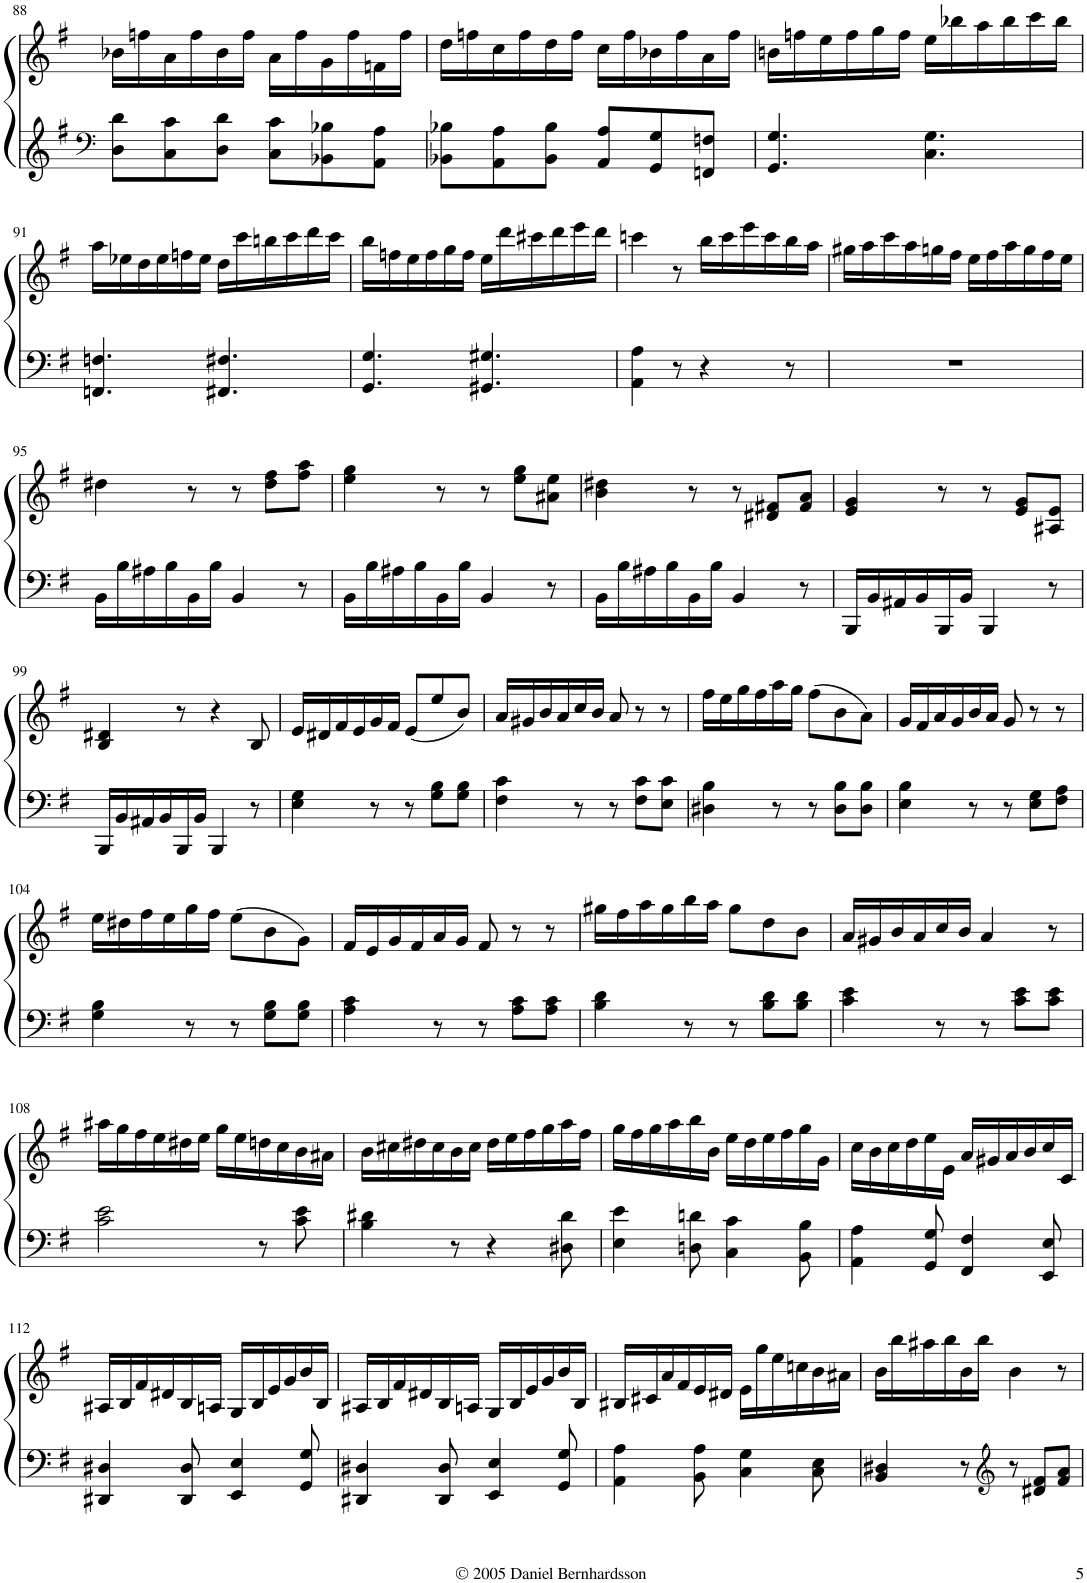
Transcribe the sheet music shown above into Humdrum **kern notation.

**kern	**kern
*part1	*part1
*staff2	*staff1
*I"Piano	*
*I'Pno.	*
!!LO:PB:g=z
*clefF4	*clefG2
*k[f#]	*k[f#]
*G:	*G:
*M6/8	*M6/8
=88	=88
8D\ 8d\L	16b-X\LL
.	16ffn\
8C\ 8c\	16a\
.	16ff\
8D\ 8d\J	16b-\
.	16ff\JJ
8C\ 8c\L	16a\LL
.	16ff\
8BB-X\ 8B-X\	16g\
.	16ff\
8AA\ 8A\J	16fn\
.	16ff\JJ
=89	=89
8BB-X\ 8B-X\L	16dd\LL
.	16ffn\
8AA\ 8A\	16cc\
.	16ff\
8BB-\ 8B-\J	16dd\
.	16ff\JJ
8AA/ 8A/L	16cc\LL
.	16ff\
8GG/ 8G/	16b-X\
.	16ff\
8FFn/ 8Fn/J	16a\
.	16ff\JJ
=90	=90
4.GG/ 4.G/	16bn\LL
.	16ffn\
.	16ee\
.	16ff\
.	16gg\
.	16ff\JJ
4.C\ 4.G\	16ee\LL
.	16bb-X\
.	16aa\
.	16bb-\
.	16ccc\
.	16bb-\JJ
!!LO:LB:g=z
=91	=91
4.FFn/ 4.Fn/	16aa\LL
.	16ee-X\
.	16dd\
.	16ee-\
.	16ffn\
.	16ee-\JJ
4.FF#X/ 4.F#X/	16dd\LL
.	16ccc\
.	16bbn\
.	16ccc\
.	16ddd\
.	16ccc\JJ
=92	=92
4.GG/ 4.G/	16bb\LL
.	16ffn\
.	16ee\
.	16ff\
.	16gg\
.	16ff\JJ
4.GG#X/ 4.G#X/	16ee\LL
.	16ddd\
.	16ccc#X\
.	16ddd\
.	16eee\
.	16ddd\JJ
=93	=93
4AA\ 4A\	4cccn\
8r	8r
4r	16bb\LL
.	16ccc\
.	16eee\
.	16ccc\
8r	16bb\
.	16aa\JJ
=94	=94
2.r	16gg#X\LL
.	16aa\
.	16ccc\
.	16aa\
.	16ggn\
.	16ff#\JJ
.	16ee\LL
.	16ff#\
.	16aa\
.	16gg\
.	16ff#\
.	16ee\JJ
!!LO:LB:g=z
=95	=95
16BB\LL	4dd#X\
16B\	.
16A#X\	.
16B\	.
16BB\	8r
16B\JJ	.
4BB/	8r
.	8dd#\ 8ff#\L
8r	8ff#\ 8aa\J
=96	=96
16BB\LL	4ee\ 4gg\
16B\	.
16A#X\	.
16B\	.
16BB\	8r
16B\JJ	.
4BB/	8r
.	8ee\ 8gg\L
8r	8a#X\ 8ee\J
=97	=97
16BB\LL	4b\ 4dd#X\
16B\	.
16A#X\	.
16B\	.
16BB\	8r
16B\JJ	.
4BB/	8r
.	8d#X/ 8f#X/L
8r	8f#/ 8a/J
=98	=98
16BBB/LL	4e/ 4g/
16BB/	.
16AA#X/	.
16BB/	.
16BBB/	8r
16BB/JJ	.
4BBB/	8r
.	8e/ 8g/L
8r	8A#X/ 8e/J
!!LO:LB:g=z
=99	=99
16BBB/LL	4B/ 4d#X/
16BB/	.
16AA#X/	.
16BB/	.
16BBB/	8r
16BB/JJ	.
4BBB/	4r
8r	8B/
=100	=100
4E\ 4G\	16e/LL
.	16d#X/
.	16f#/
.	16e/
8r	16g/
.	16f#/JJ
8r	(8e/L
8G\ 8B\L	8ee/
8G\ 8B\J	8b/J)
=101	=101
4F#\ 4c\	16a/LL
.	16g#X/
.	16b/
.	16a/
8r	16cc/
.	16b/JJ
8r	8a/
8F#\ 8c\L	8r
8E\ 8c\J	8r
=102	=102
4D#X\ 4B\	16ff#\LL
.	16ee\
.	16gg\
.	16ff#\
8r	16aa\
.	16gg\JJ
8r	(8ff#\L
8D#\ 8B\L	8b\
8D#\ 8B\J	8a\J)
=103	=103
4E\ 4B\	16g/LL
.	16f#/
.	16a/
.	16g/
8r	16b/
.	16a/JJ
8r	8g/
8E\ 8G\L	8r
8F#\ 8A\J	8r
!!LO:LB:g=z
=104	=104
4G\ 4B\	16ee\LL
.	16dd#X\
.	16ff#\
.	16ee\
8r	16gg\
.	16ff#\JJ
8r	(8ee\L
8G\ 8B\L	8b\
8G\ 8B\J	8g\J)
=105	=105
4A\ 4c\	16f#/LL
.	16e/
.	16g/
.	16f#/
8r	16a/
.	16g/JJ
8r	8f#/
8A\ 8c\L	8r
8A\ 8c\J	8r
=106	=106
4B\ 4d\	16gg#X\LL
.	16ff#\
.	16aa\
.	16gg#\
8r	16bb\
.	16aa\JJ
8r	8gg#\L
8B\ 8d\L	8dd\
8B\ 8d\J	8b\J
=107	=107
4c\ 4e\	16a/LL
.	16g#X/
.	16b/
.	16a/
8r	16cc/
.	16b/JJ
8r	4a/
8c\ 8e\L	.
8c\ 8e\J	8r
!!LO:LB:g=z
=108	=108
2c\ 2e\	16aa#X\LL
.	16gg\
.	16ff#\
.	16ee\
.	16dd#X\
.	16ee\JJ
.	16gg\LL
.	16ee\
8r	16ddn\
.	16cc\
8c\ 8e\	16b\
.	16a#X\JJ
=109	=109
4B\ 4d#X\	16b\LL
.	16cc#X\
.	16dd#X\
.	16cc#\
8r	16b\
.	16cc#\JJ
4r	16dd#\LL
.	16ee\
.	16ff#\
.	16gg\
8D#X\ 8d#\	16aa\
.	16ff#\JJ
=110	=110
4E\ 4e\	16gg\LL
.	16ff#\
.	16gg\
.	16aa\
8Dn\ 8dn\	16bb\
.	16b\JJ
4C\ 4c\	16ee\LL
.	16dd\
.	16ee\
.	16ff#\
8BB\ 8B\	16gg\
.	16g\JJ
=111	=111
4AA\ 4A\	16cc\LL
.	16b\
.	16cc\
.	16dd\
8GG/ 8G/	16ee\
.	16e\JJ
4FF#/ 4F#/	16a/LL
.	16g#X/
.	16a/
.	16b/
8EE/ 8E/	16cc/
.	16c/JJ
!!LO:LB:g=z
=112	=112
4DD#X/ 4D#X/	16A#X/LL
.	16B/
.	16f#/
.	16d#X/
8DD#/ 8D#/	16B/
.	16An/JJ
4EE/ 4E/	16G/LL
.	16B/
.	16e/
.	16g/
8GG/ 8G/	16b/
.	16B/JJ
=113	=113
4DD#X/ 4D#X/	16A#X/LL
.	16B/
.	16f#/
.	16d#X/
8DD#/ 8D#/	16B/
.	16An/JJ
4EE/ 4E/	16G/LL
.	16B/
.	16e/
.	16g/
8GG/ 8G/	16b/
.	16B/JJ
=114	=114
4AA\ 4A\	16B#X/LL
.	16c#X/
.	16a/
.	16f#/
8BB\ 8A\	16e/
.	16d#X/JJ
4C\ 4G\	16e\LL
.	16gg\
.	16ee\
.	16ccn\
8C\ 8E\	16b\
.	16a#X\JJ
=115	=115
4BB/ 4D#X/	16b\LL
.	16bb\
.	16aa#X\
.	16bb\
8r	16b\
.	16bb\JJ
*clefG2	*
8r	4b\
8d#X/ 8f#/L	.
8f#/ 8a/J	8r
=	=
*-	*-
